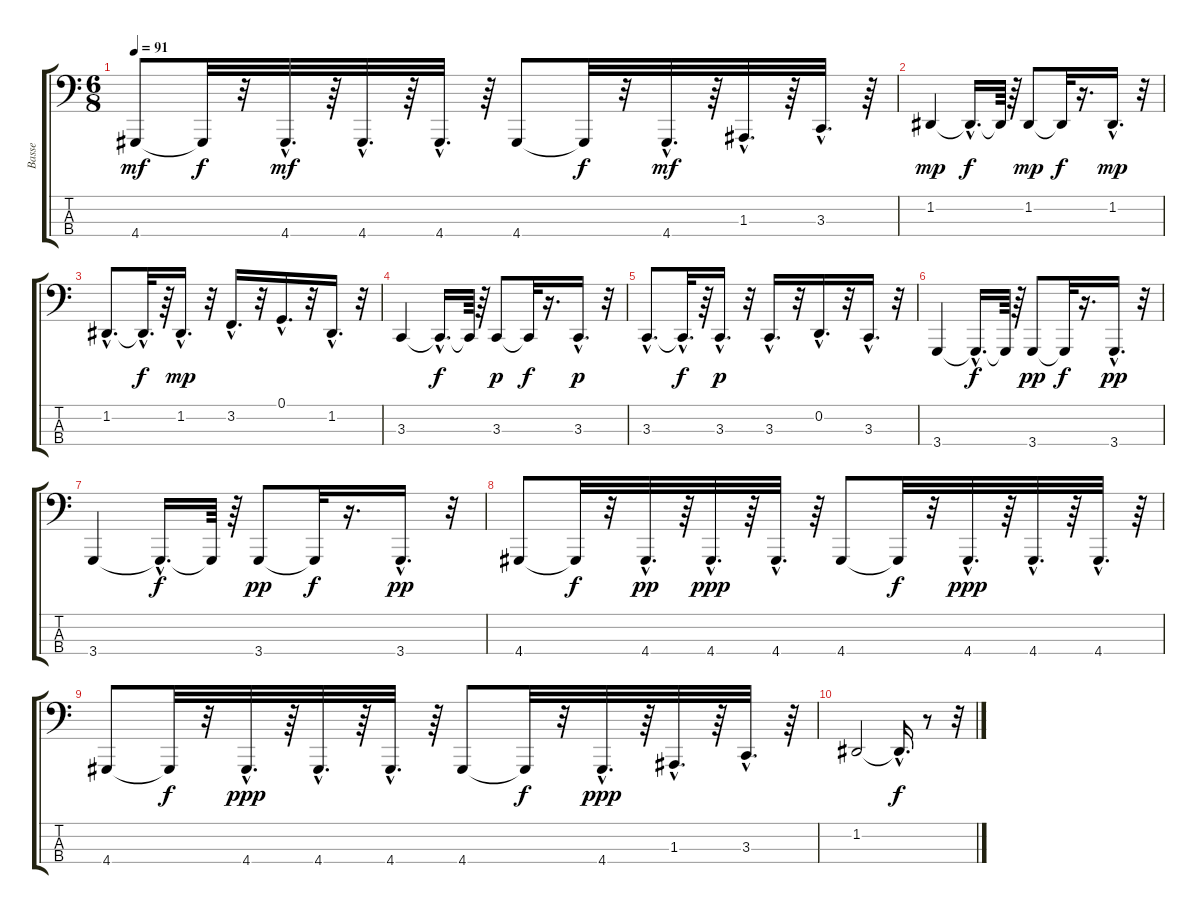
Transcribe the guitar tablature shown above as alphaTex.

\track ("Basse" "Basse") {instrument seashore}
\staff {score tabs}
\tuning (G2 D2 A1 E1) {hide}
\ts (6 8)
\tempo 91
\clef f4
\ks c
4.4.8{dy mf} 4.4{t}.32{dy f} r.32 4.4{hac}.32{d dy mf} r.64 4.4{hac}.32{d} r.64 4.4{hac}.32{d} r.64 4.4.8 4.4{t}.32{dy f} r.32 4.4{hac}.32{d dy mf} r.64 1.3{hac}.32{d} r.64 3.3{hac}.32{d} r.64 |
1.2.4{dy mp} 1.2{hac t}.16{d dy f} 1.2{t}.64 r.64 1.2.8{dy mp} 1.2{t}.32{dy f} r.16{d} 1.2{hac}.16{d dy mp} r.32 |
1.2{hac}.8{d} 1.2{hac t}.32{d dy f} r.64 1.2{hac}.16{d dy mp} r.32 3.2{hac}.16{d} r.32 0.1{hac}.16{d} r.32 1.2{hac}.16{d} r.32 |
3.3.4 3.3{hac t}.16{d dy f} 3.3{t}.64 r.64 3.3.8{dy p} 3.3{t}.32{dy f} r.16{d} 3.3{hac}.16{d dy p} r.32 |
3.3{hac}.8{d} 3.3{hac t}.32{d dy f} r.64 3.3{hac}.16{d dy p} r.32 3.3{hac}.16{d} r.32 0.2{hac}.16{d} r.32 3.3{hac}.16{d} r.32 |
3.4.4 3.4{hac t}.16{d dy f} 3.4{t}.64 r.64 3.4.8{dy pp} 3.4{t}.32{dy f} r.16{d} 3.4{hac}.16{d dy pp} r.32 |
3.4.4 3.4{hac t}.16{d dy f} 3.4{t}.64 r.64 3.4.8{dy pp} 3.4{t}.32{dy f} r.16{d} 3.4{hac}.16{d dy pp} r.32 |
4.4.8 4.4{t}.32{dy f} r.32 4.4{hac}.32{d dy pp} r.64 4.4{hac}.32{d dy ppp} r.64 4.4{hac}.32{d} r.64 4.4.8 4.4{t}.32{dy f} r.32 4.4{hac}.32{d dy ppp} r.64 4.4{hac}.32{d} r.64 4.4{hac}.32{d} r.64 |
4.4.8 4.4{t}.32{dy f} r.32 4.4{hac}.32{d dy ppp} r.64 4.4{hac}.32{d} r.64 4.4{hac}.32{d} r.64 4.4.8 4.4{t}.32{dy f} r.32 4.4{hac}.32{d dy ppp} r.64 1.3{hac}.32{d} r.64 3.3{hac}.32{d} r.64 |
1.2.2 1.2{hac t}.16{d dy f} r.8 r.32
